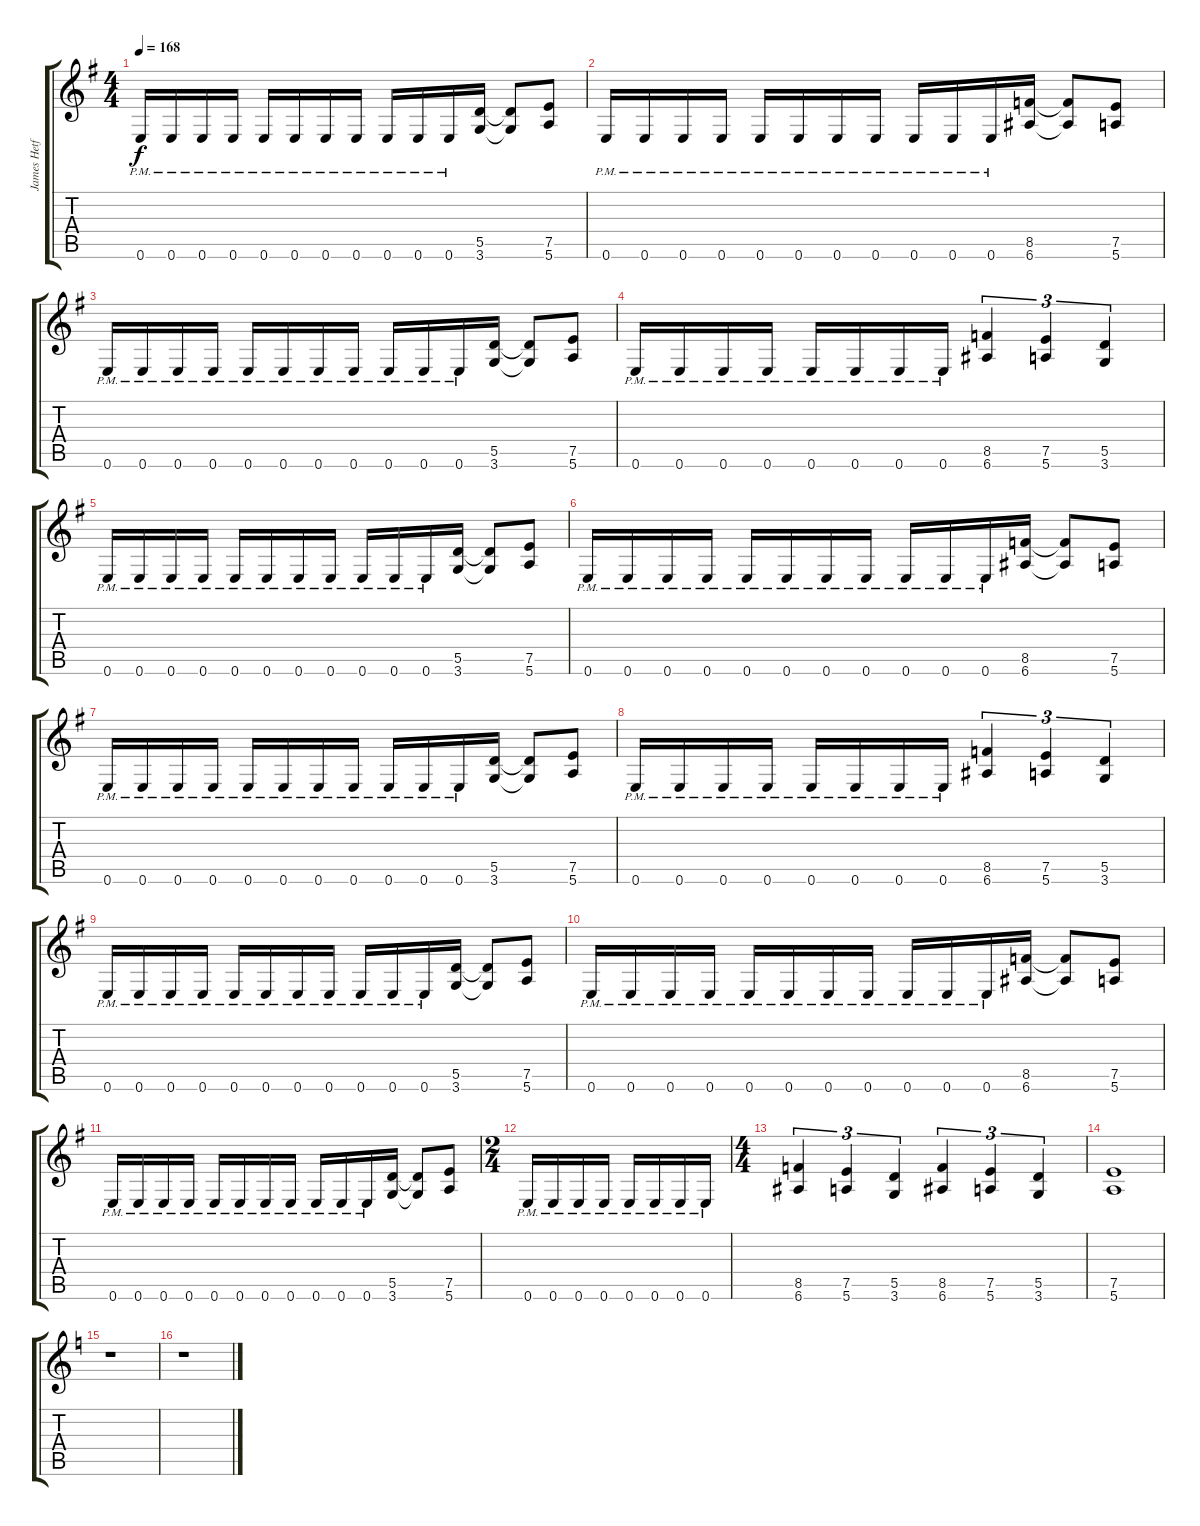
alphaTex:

\track ("James Hetfield" "James Hetf") {instrument distortionguitar}
\staff {score tabs}
\tuning (E4 B3 G3 D3 A2 E2) {hide}
\ts (4 4)
\tempo 168
\clef g2
\ks eminor
0.6{pm}.16{dy f} 0.6{pm}.16 0.6{pm}.16 0.6{pm}.16 0.6{pm}.16 0.6{pm}.16 0.6{pm}.16 0.6{pm}.16 0.6{pm}.16 0.6{pm}.16 0.6{pm}.16 (5.5 3.6).16 (5.5{t} 3.6{t}).8 (7.5 5.6).8 |
0.6{pm}.16 0.6{pm}.16 0.6{pm}.16 0.6{pm}.16 0.6{pm}.16 0.6{pm}.16 0.6{pm}.16 0.6{pm}.16 0.6{pm}.16 0.6{pm}.16 0.6{pm}.16 (8.5 6.6).16 (8.5{t} 6.6{t}).8 (7.5 5.6).8 |
0.6{pm}.16 0.6{pm}.16 0.6{pm}.16 0.6{pm}.16 0.6{pm}.16 0.6{pm}.16 0.6{pm}.16 0.6{pm}.16 0.6{pm}.16 0.6{pm}.16 0.6{pm}.16 (5.5 3.6).16 (5.5{t} 3.6{t}).8 (7.5 5.6).8 |
0.6{pm}.16 0.6{pm}.16 0.6{pm}.16 0.6{pm}.16 0.6{pm}.16 0.6{pm}.16 0.6{pm}.16 0.6{pm}.16 (8.5 6.6).4{tu (3 2)} (7.5 5.6).4{tu (3 2)} (5.5 3.6).4{tu (3 2)} |
0.6{pm}.16 0.6{pm}.16 0.6{pm}.16 0.6{pm}.16 0.6{pm}.16 0.6{pm}.16 0.6{pm}.16 0.6{pm}.16 0.6{pm}.16 0.6{pm}.16 0.6{pm}.16 (5.5 3.6).16 (5.5{t} 3.6{t}).8 (7.5 5.6).8 |
0.6{pm}.16 0.6{pm}.16 0.6{pm}.16 0.6{pm}.16 0.6{pm}.16 0.6{pm}.16 0.6{pm}.16 0.6{pm}.16 0.6{pm}.16 0.6{pm}.16 0.6{pm}.16 (8.5 6.6).16 (8.5{t} 6.6{t}).8 (7.5 5.6).8 |
0.6{pm}.16 0.6{pm}.16 0.6{pm}.16 0.6{pm}.16 0.6{pm}.16 0.6{pm}.16 0.6{pm}.16 0.6{pm}.16 0.6{pm}.16 0.6{pm}.16 0.6{pm}.16 (5.5 3.6).16 (5.5{t} 3.6{t}).8 (7.5 5.6).8 |
0.6{pm}.16 0.6{pm}.16 0.6{pm}.16 0.6{pm}.16 0.6{pm}.16 0.6{pm}.16 0.6{pm}.16 0.6{pm}.16 (8.5 6.6).4{tu (3 2)} (7.5 5.6).4{tu (3 2)} (5.5 3.6).4{tu (3 2)} |
0.6{pm}.16 0.6{pm}.16 0.6{pm}.16 0.6{pm}.16 0.6{pm}.16 0.6{pm}.16 0.6{pm}.16 0.6{pm}.16 0.6{pm}.16 0.6{pm}.16 0.6{pm}.16 (5.5 3.6).16 (5.5{t} 3.6{t}).8 (7.5 5.6).8 |
0.6{pm}.16 0.6{pm}.16 0.6{pm}.16 0.6{pm}.16 0.6{pm}.16 0.6{pm}.16 0.6{pm}.16 0.6{pm}.16 0.6{pm}.16 0.6{pm}.16 0.6{pm}.16 (8.5 6.6).16 (8.5{t} 6.6{t}).8 (7.5 5.6).8 |
0.6{pm}.16 0.6{pm}.16 0.6{pm}.16 0.6{pm}.16 0.6{pm}.16 0.6{pm}.16 0.6{pm}.16 0.6{pm}.16 0.6{pm}.16 0.6{pm}.16 0.6{pm}.16 (5.5 3.6).16 (5.5{t} 3.6{t}).8 (7.5 5.6).8 |
\ts (2 4)
0.6{pm}.16 0.6{pm}.16 0.6{pm}.16 0.6{pm}.16 0.6{pm}.16 0.6{pm}.16 0.6{pm}.16 0.6{pm}.16 |
\ts (4 4)
(8.5 6.6).4{tu (3 2)} (7.5 5.6).4{tu (3 2)} (5.5 3.6).4{tu (3 2)} (8.5 6.6).4{tu (3 2)} (7.5 5.6).4{tu (3 2)} (5.5 3.6).4{tu (3 2)} |
(7.5 5.6).1 |
\ks aminor
r.1 |
r.1
